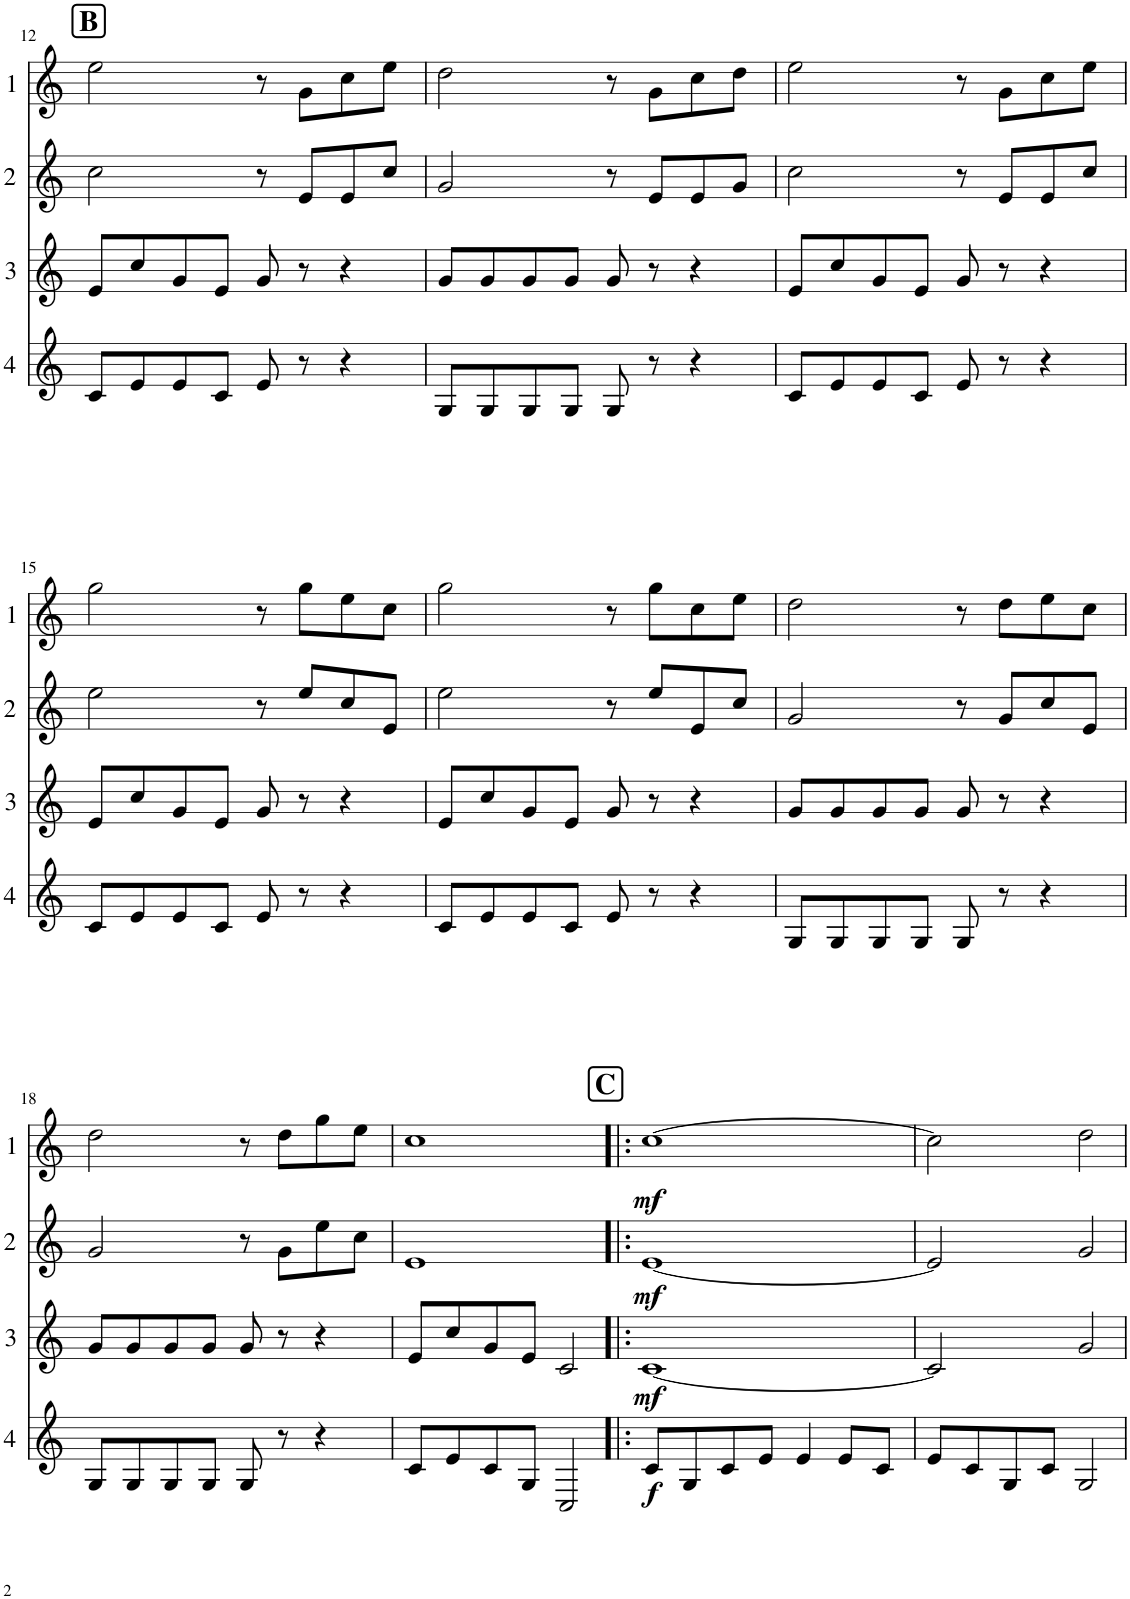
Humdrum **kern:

**kern	**dynam	**kern	**dynam	**kern	**dynam	**kern	**dynam
*part4	*part4	*part3	*part3	*part2	*part2	*part1	*part1
*staff4	*staff4	*staff3	*staff3	*staff2	*staff2	*staff1	*staff1
*I"4	*	*I"3	*	*I"2	*	*I"1	*
!!LO:PB:g=z
*clefG2	*	*clefG2	*	*clefG2	*	*clefG2	*
*Trd4c7	*	*Trd4c7	*	*Trd4c7	*	*Trd4c7	*
*k[]	*	*k[]	*	*k[]	*	*k[]	*
*M4/4	*	*M4/4	*	*M4/4	*	*M4/4	*
!!LO:REH:place=s1:a:B:cj:fs=14:t=B
=12	=12	=12	=12	=12	=12	=12	=12
8c/L	.	8e/L	.	2cc\	.	2ee\	.
8e/	.	8cc/	.	.	.	.	.
8e/	.	8g/	.	.	.	.	.
8c/J	.	8e/J	.	.	.	.	.
8e/	.	8g/	.	8r	.	8r	.
8r	.	8r	.	8e/L	.	8g\L	.
4r	.	4r	.	8e/	.	8cc\	.
.	.	.	.	8cc/J	.	8ee\J	.
=13	=13	=13	=13	=13	=13	=13	=13
8G/L	.	8g/L	.	2g/	.	2dd\	.
8G/	.	8g/	.	.	.	.	.
8G/	.	8g/	.	.	.	.	.
8G/J	.	8g/J	.	.	.	.	.
8G/	.	8g/	.	8r	.	8r	.
8r	.	8r	.	8e/L	.	8g\L	.
4r	.	4r	.	8e/	.	8cc\	.
.	.	.	.	8g/J	.	8dd\J	.
=14	=14	=14	=14	=14	=14	=14	=14
8c/L	.	8e/L	.	2cc\	.	2ee\	.
8e/	.	8cc/	.	.	.	.	.
8e/	.	8g/	.	.	.	.	.
8c/J	.	8e/J	.	.	.	.	.
8e/	.	8g/	.	8r	.	8r	.
8r	.	8r	.	8e/L	.	8g\L	.
4r	.	4r	.	8e/	.	8cc\	.
.	.	.	.	8cc/J	.	8ee\J	.
!!LO:LB:g=z
=15	=15	=15	=15	=15	=15	=15	=15
8c/L	.	8e/L	.	2ee\	.	2gg\	.
8e/	.	8cc/	.	.	.	.	.
8e/	.	8g/	.	.	.	.	.
8c/J	.	8e/J	.	.	.	.	.
8e/	.	8g/	.	8r	.	8r	.
8r	.	8r	.	8ee/L	.	8gg\L	.
4r	.	4r	.	8cc/	.	8ee\	.
.	.	.	.	8e/J	.	8cc\J	.
=16	=16	=16	=16	=16	=16	=16	=16
8c/L	.	8e/L	.	2ee\	.	2gg\	.
8e/	.	8cc/	.	.	.	.	.
8e/	.	8g/	.	.	.	.	.
8c/J	.	8e/J	.	.	.	.	.
8e/	.	8g/	.	8r	.	8r	.
8r	.	8r	.	8ee/L	.	8gg\L	.
4r	.	4r	.	8e/	.	8cc\	.
.	.	.	.	8cc/J	.	8ee\J	.
=17	=17	=17	=17	=17	=17	=17	=17
8G/L	.	8g/L	.	2g/	.	2dd\	.
8G/	.	8g/	.	.	.	.	.
8G/	.	8g/	.	.	.	.	.
8G/J	.	8g/J	.	.	.	.	.
8G/	.	8g/	.	8r	.	8r	.
8r	.	8r	.	8g/L	.	8dd\L	.
4r	.	4r	.	8cc/	.	8ee\	.
.	.	.	.	8e/J	.	8cc\J	.
!!LO:LB:g=z
=18	=18	=18	=18	=18	=18	=18	=18
8G/L	.	8g/L	.	2g/	.	2dd\	.
8G/	.	8g/	.	.	.	.	.
8G/	.	8g/	.	.	.	.	.
8G/J	.	8g/J	.	.	.	.	.
8G/	.	8g/	.	8r	.	8r	.
8r	.	8r	.	8g\L	.	8dd\L	.
4r	.	4r	.	8ee\	.	8gg\	.
.	.	.	.	8cc\J	.	8ee\J	.
=19	=19	=19	=19	=19	=19	=19	=19
8c/L	.	8e/L	.	1e	.	1cc	.
8e/	.	8cc/	.	.	.	.	.
8c/	.	8g/	.	.	.	.	.
8G/J	.	8e/J	.	.	.	.	.
2C/	.	2c/	.	.	.	.	.
!!LO:REH:place=s1:a:B:cj:fs=14:t=C
=20!|:	=20!|:	=20!|:	=20!|:	=20!|:	=20!|:	=20!|:	=20!|:
!	!LO:DY:b	!	!LO:DY:b	!	!LO:DY:b	!	!LO:DY:b
8c/L	f	[1c	mf	[1e	mf	[1cc	mf
8G/	.	.	.	.	.	.	.
8c/	.	.	.	.	.	.	.
8e/J	.	.	.	.	.	.	.
4e/	.	.	.	.	.	.	.
8e/L	.	.	.	.	.	.	.
8c/J	.	.	.	.	.	.	.
=21	=21	=21	=21	=21	=21	=21	=21
8e/L	.	2c/]	.	2e/]	.	2cc\]	.
8c/	.	.	.	.	.	.	.
8G/	.	.	.	.	.	.	.
8c/J	.	.	.	.	.	.	.
2G/	.	2g/	.	2g/	.	2dd\	.
=	=	=	=	=	=	=	=
*-	*-	*-	*-	*-	*-	*-	*-
